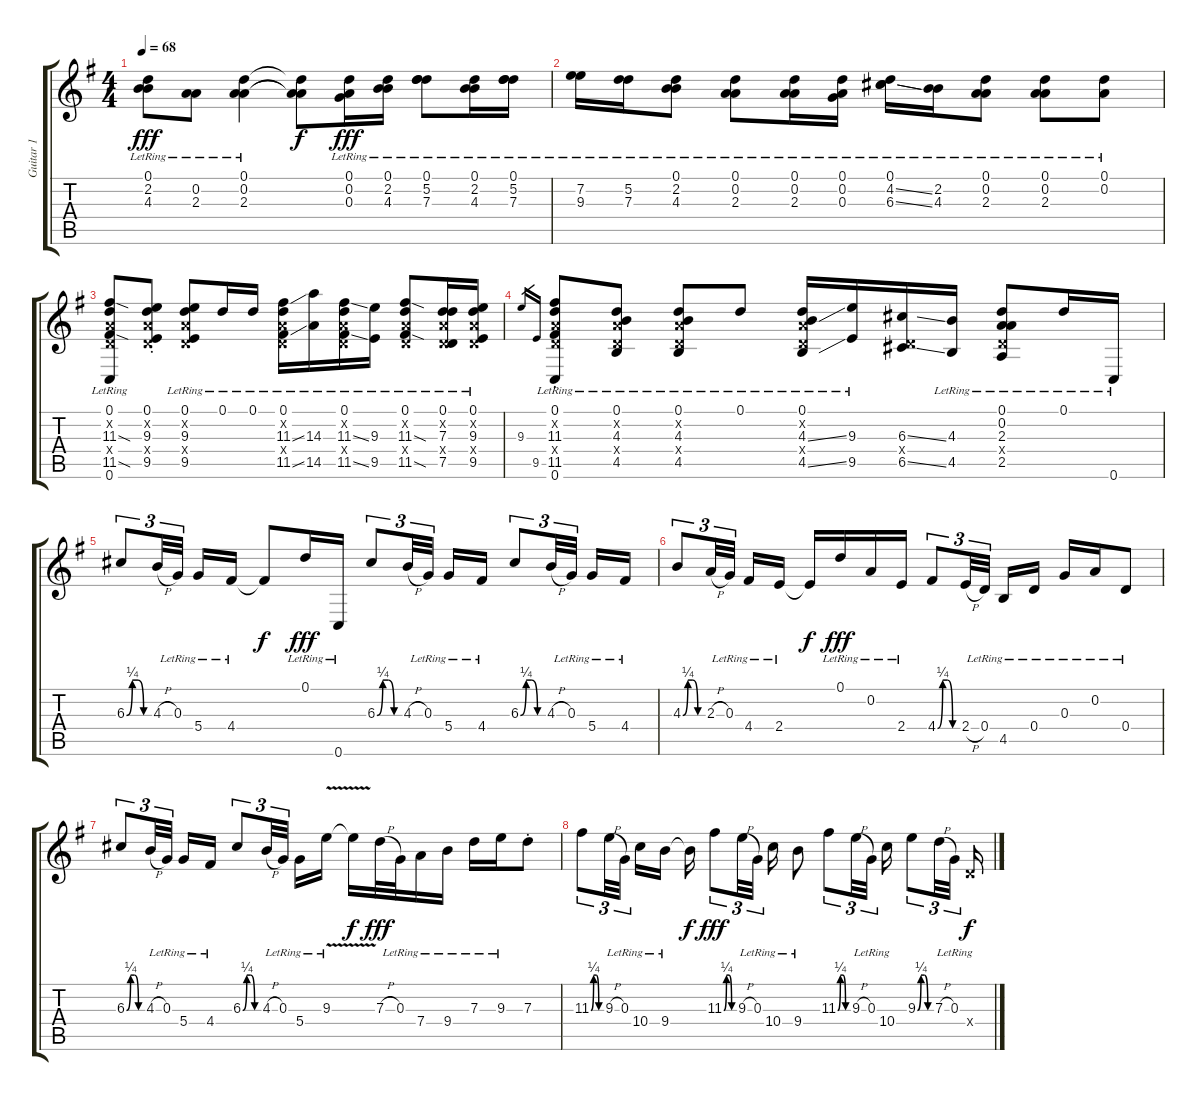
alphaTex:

\track ("Guitar 1" "Guitar 1") {instrument acousticguitarsteel}
\staff {score tabs}
\tuning (D4 A3 G3 D3 G2 C2) {hide}
\ts (4 4)
\tempo 68
\clef g2
\ks g
(0.1{lr} 2.2{lr} 4.3{lr}).8{dy fff} (0.2{lr} 2.3{lr}).8 (0.1{lr} 0.2{lr} 2.3{lr}).4 (0.1{t} 0.2{t} 2.3{t}).8{dy f} (0.1{lr} 0.2{lr} 0.3{lr}).16{dy fff} (0.1{lr} 2.2{lr} 4.3{lr}).16 (0.1{lr} 5.2{lr} 7.3{lr}).8 (0.1{lr} 2.2{lr} 4.3{lr}).16 (0.1{lr} 5.2{lr} 7.3{lr}).16 |
(7.2{lr} 9.3{lr}).16 (5.2{lr} 7.3{lr}).16 (0.1{lr} 2.2{lr} 4.3{lr}).8 (0.1{lr} 0.2{lr} 2.3{lr}).8 (0.1{lr} 0.2{lr} 2.3{lr}).16 (0.1{lr} 0.2{lr} 0.3{lr}).16 (0.1{lr} 4.2{ss} 6.3{ss}).16 (2.2{lr} 4.3{lr}).16 (0.1{lr} 0.2{lr} 2.3{lr}).8 (0.1{lr} 0.2{lr} 2.3{lr}).8 (0.1{lr} 0.2{lr}).8 |
(0.1{lr} 0.2{x} 11.3{sod} 0.4{x} 11.5{sod} 0.6{lr}).8 (0.1{st} 0.2{x} 9.3{st} 0.4{x} 9.5{st}).8 (0.1{lr} 0.2{x} 9.3{lr} 0.4{x} 9.5{lr}).8 0.1{lr}.16 0.1{lr}.16 (0.1{lr} 0.2{x} 11.3{ss} 0.4{x} 11.5{ss}).16 (14.3{lr} 14.5{lr}).16 (0.1{lr} 0.2{x} 11.3{ss} 0.4{x} 11.5{ss}).16 (9.3{lr} 9.5{lr}).16 (0.1{lr} 0.2{x} 11.3{sod} 0.4{x} 11.5{sod}).8 (0.1{lr} 0.2{x} 7.3{lr} 0.4{x} 7.5{lr}).16 (0.1{lr} 0.2{x} 9.3{lr} 0.4{x} 9.5{lr}).16 |
9.3.16{gr} 9.5.16{gr} (0.1{lr} 0.2{x} 11.3{st} 0.4{x} 11.5{st} 0.6{lr}).8 (0.1{lr} 0.2{x} 4.3{lr} 0.4{x} 4.5{lr}).8 (0.1{lr} 0.2{x} 4.3{lr} 0.4{x} 4.5{lr}).8 0.1{lr}.8 (0.1{lr} 0.2{x} 4.3{ss} 0.4{x} 4.5{ss}).16 (9.3{lr} 9.5{lr}).16 (6.3{ss} 0.4{x} 6.5{ss}).16 (4.3{lr} 4.5{lr}).16 (0.1{lr} 0.2{lr} 2.3{lr} 0.4{x} 2.5{lr}).8 0.1{lr}.16 0.6{lr}.16 |
6.3{be (custom 0 0 15 1 30 1 45 0 60 0)}.8{tu (3 2)} 4.3{h}.32{tu (3 2)} 0.3{lr}.32{tu (3 2)} 5.4{lr}.16 4.4{lr}.16 4.4{t}.8{dy f} 0.1{lr}.16{dy fff} 0.6{lr}.16 6.3{be (custom 0 0 15 1 30 1 45 0 60 0)}.8{tu (3 2)} 4.3{h}.32{tu (3 2)} 0.3{lr}.32{tu (3 2)} 5.4{lr}.16 4.4{lr}.16 6.3{be (custom 0 0 15 1 30 1 45 0 60 0)}.8{tu (3 2)} 4.3{h}.32{tu (3 2)} 0.3{lr}.32{tu (3 2)} 5.4{lr}.16 4.4{lr}.16 |
4.3{be (custom 0 0 15 1 30 1 45 0 60 0)}.8{tu (3 2)} 2.3{h}.32{tu (3 2)} 0.3{lr}.32{tu (3 2)} 4.4{lr}.16 2.4{lr}.16 2.4{t}.16{dy f} 0.1{lr}.16{dy fff} 0.2{lr}.16 2.4{lr}.16 4.4{be (custom 0 0 15 1 30 1 45 0 60 0)}.8{tu (3 2)} 2.4{h}.32{tu (3 2)} 0.4{lr}.32{tu (3 2)} 4.5{lr}.16 0.4{lr}.16 0.3{lr}.16 0.2{lr}.16 0.4{lr}.8 |
6.3{be (custom 0 0 15 1 30 1 45 0 60 0)}.8{tu (3 2)} 4.3{h}.32{tu (3 2)} 0.3{lr}.32{tu (3 2)} 5.4{lr}.16 4.4{lr}.16 6.3{be (custom 0 0 15 1 30 1 45 0 60 0)}.8{tu (3 2)} 4.3{h}.32{tu (3 2)} 0.3{lr}.32{tu (3 2)} 5.4{lr}.16 9.3{v lr}.16 9.3{t}.16{dy f} 7.3{h}.32{dy fff} 0.3{lr}.32 7.4{lr}.16 9.4{lr}.16 7.3{lr}.16 9.3{lr}.16 7.3{st}.8 |
11.3{be (custom 0 0 15 1 30 1 45 0 60 0)}.8{tu (3 2)} 9.3{h}.32{tu (3 2)} 0.3{lr}.32{tu (3 2)} 10.4{lr}.16 9.4{lr}.16 9.4{t}.16{dy f} 11.3{be (custom 0 0 15 1 30 1 45 0 60 0)}.8{tu (3 2) dy fff} 9.3{h}.32{tu (3 2)} 0.3{lr}.32{tu (3 2)} 10.4{lr}.16 9.4{lr}.8 11.3{be (custom 0 0 15 1 30 1 45 0 60 0)}.8{tu (3 2)} 9.3{h}.32{tu (3 2)} 0.3{lr}.32{tu (3 2)} 10.4{lr}.16 9.3{be (custom 0 0 15 1 30 1 45 0 60 0)}.8{tu (3 2)} 7.3{h}.32{tu (3 2)} 0.3{lr}.32{tu (3 2)} 0.4{x}.16{dy f}
